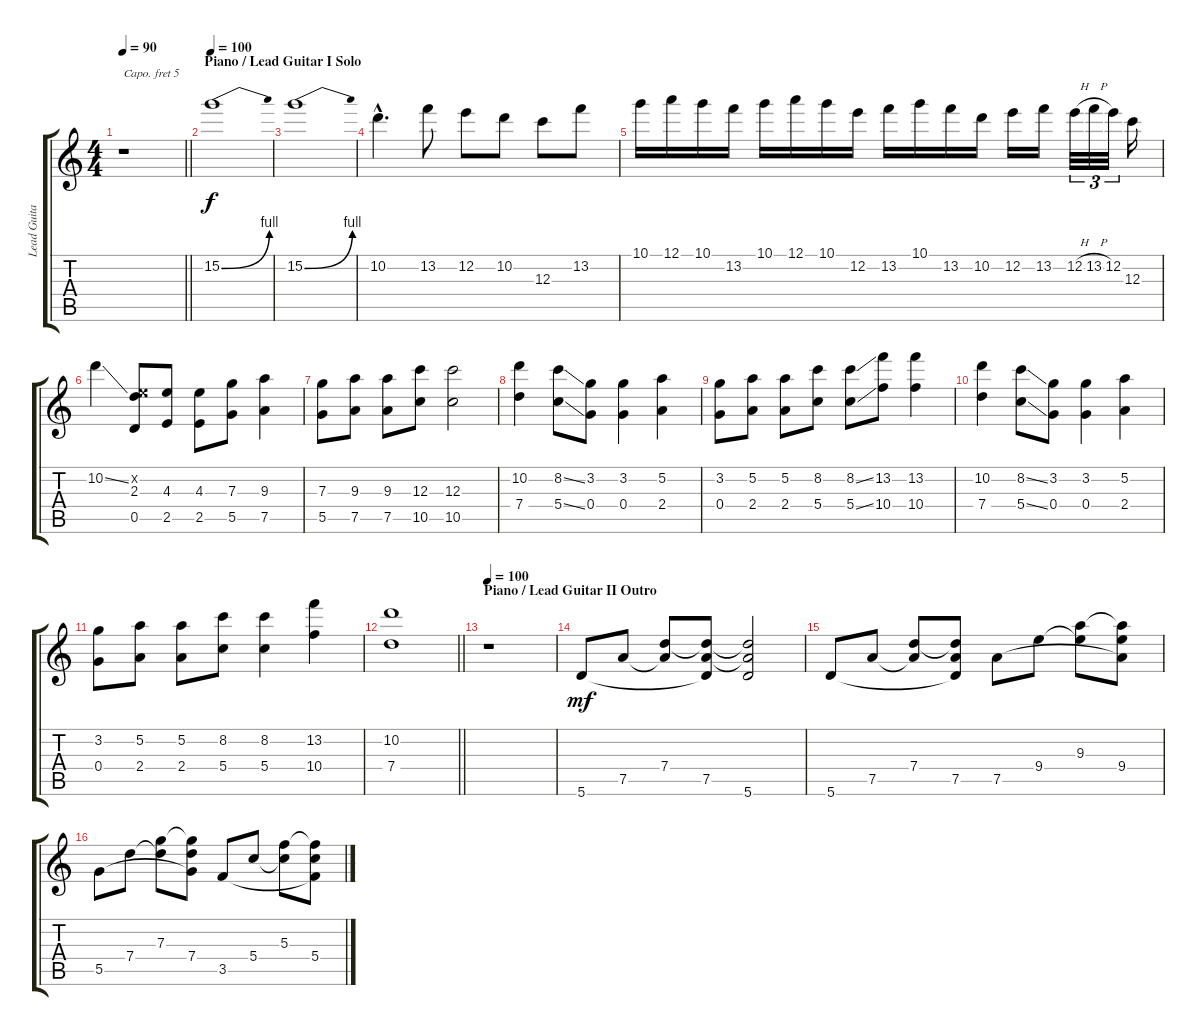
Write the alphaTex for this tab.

\track ("Lead Guitar I - Overdrive" "Lead Guita") {instrument overdrivenguitar}
\staff {score tabs}
\capo 5
\tuning (E4 B3 G3 D3 A2 E2) {hide}
\ts (4 4)
\tempo 90
\clef g2
\barLineRight lightlight
\ks c
r.1{dy f} |
\section ("" "Piano / Lead Guitar I Solo")
\tempo 100
15.2{be (bend 0 0 60 4)}.1{volume 13} |
15.2{be (bend 0 0 60 4)}.1 |
10.2{hac}.4{d} 13.2.8 12.2.8 10.2.8 12.3.8 13.2.8 |
10.1.16 12.1.16 10.1.16 13.2.16 10.1.16 12.1.16 10.1.16 12.2.16 13.2.16 10.1.16 13.2.16 10.2.16 12.2.16 13.2.16 12.2{h}.32{tu (3 2)} 13.2{h}.32{tu (3 2)} 12.2.32{tu (3 2)} 12.3.16 |
10.2{ss}.4 (0.2{x} 2.3 0.5).8 (4.3 2.5).8 (4.3 2.5).8 (7.3 5.5).8 (9.3 7.5).4 |
(7.3 5.5).8 (9.3 7.5).8 (9.3 7.5).8 (12.3 10.5).8 (12.3 10.5).2 |
(10.2 7.4).4 (8.2{ss} 5.4{ss}).8 (3.2 0.4).8 (3.2 0.4).4 (5.2 2.4).4 |
(3.2 0.4).8 (5.2 2.4).8 (5.2 2.4).8 (8.2 5.4).8 (8.2{ss} 5.4{ss}).8 (13.2 10.4).8 (13.2 10.4).4 |
(10.2 7.4).4 (8.2{ss} 5.4{ss}).8 (3.2 0.4).8 (3.2 0.4).4 (5.2 2.4).4 |
(3.2 0.4).8 (5.2 2.4).8 (5.2 2.4).8 (8.2 5.4).8 (8.2 5.4).4 (13.2 10.4).4 |
\barLineRight lightlight
(10.2 7.4).1 |
\section ("" "Piano / Lead Guitar II Outro")
\tempo 100
r.1 |
5.6.8{dy mf volume 12} 7.5.8 (7.4 7.5{t}).8 (7.4{t} 7.5 5.6{t}).8 (7.4{t} 7.5{t} 5.6).2 |
5.6.8{volume 12} 7.5.8 (7.4 7.5{t}).8 (7.4{t} 7.5 5.6{t}).8 7.5.8 9.4.8 (9.3 9.4{t}).8 (9.3{t} 9.4 7.5{t}).8 |
5.5.8 7.4.8 (7.3 7.4{t}).8 (7.3{t} 7.4 5.5{t}).8 3.5.8 5.4.8 (5.3 5.4{t}).8 (5.3{t} 5.4 3.5{t}).8
